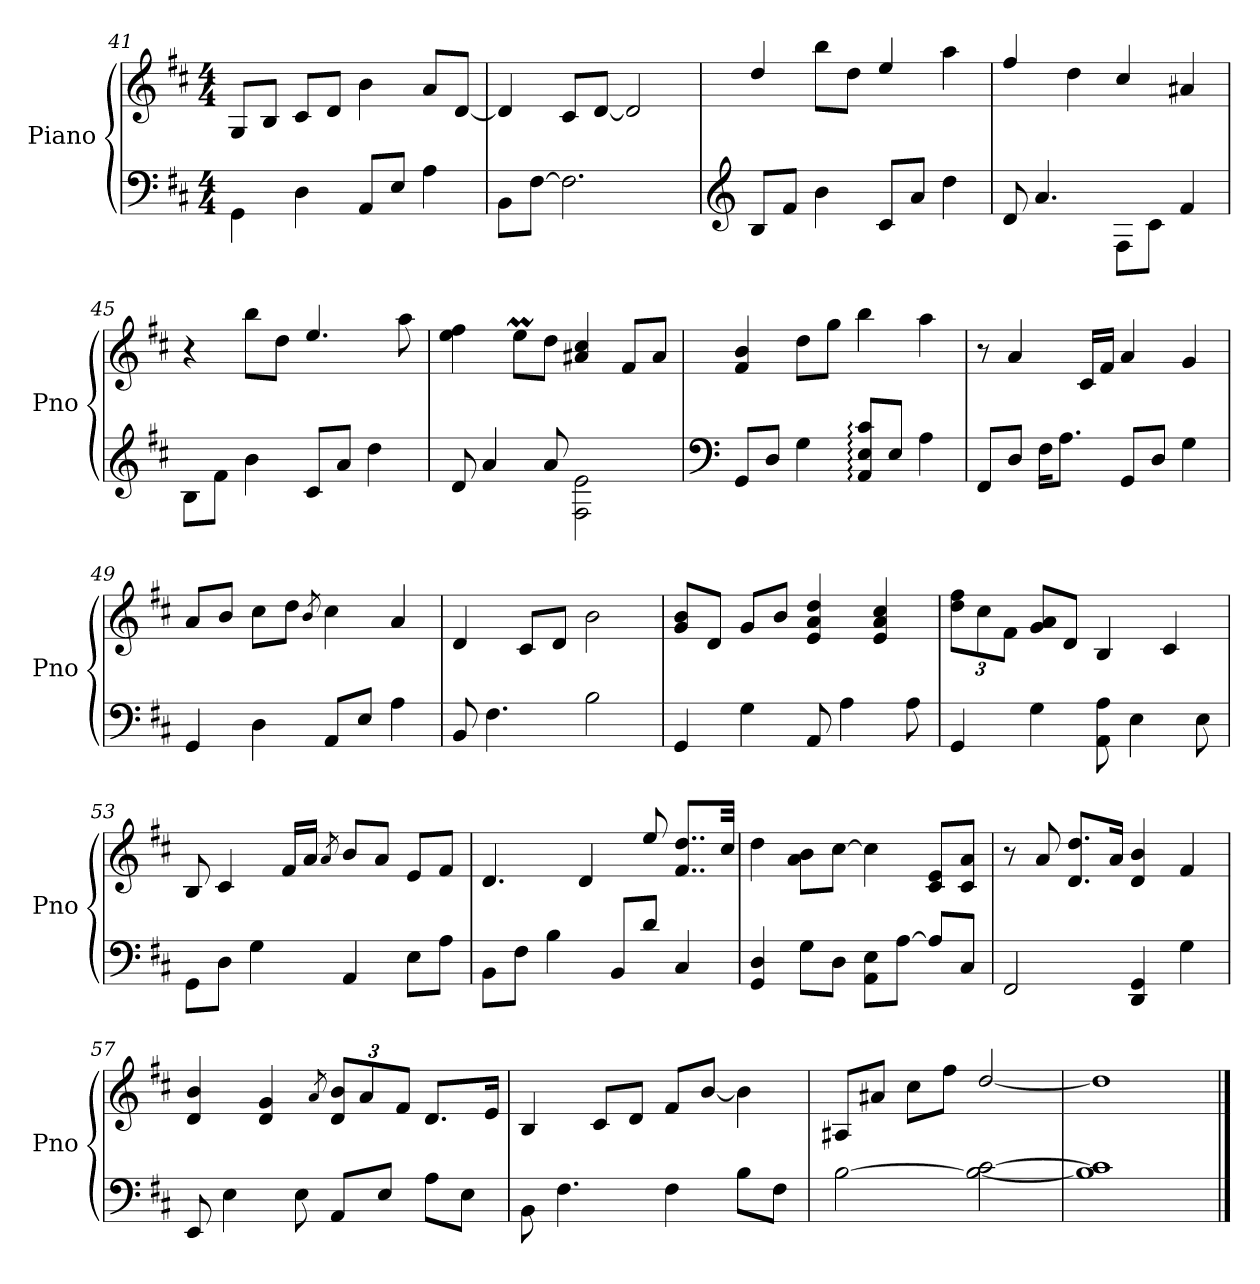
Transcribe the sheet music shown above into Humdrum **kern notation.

**kern	**kern
*part1	*part1
*staff2	*staff1
*I"Piano	*
*I'Pno	*
*clefF4	*clefG2
*k[f#c#]	*k[f#c#]
*M4/4	*M4/4
=41	=41
4GG\	8GL
.	8BJ
4D\	8c#/L
.	8d/J
8AA/L	4b\
8E/J	.
4A\	8a/L
.	[8d/J
=42	=42
8BB\L	4d/]
[8F#\J	.
2.F#\]	8c#/L
.	[8d/J
.	2d/]
=43	=43
*clefG2	*
8BL	4dd/
8f#J	.
4b	8bb\L
.	8dd\J
8c#L	4ee/
8aJ	.
4dd	4aa\
=44	=44
8d	4ff#/
4.a	.
.	4dd
8F#\L	4cc#/
8c#J	.
4f#	4a#X/
=45	=45
8B\L	4r
8f#J	.
4b	8bb\L
.	8dd\J
8c#L	4.ee/
8aJ	.
4dd	.
.	8aa\
=46	=46
8d	4ee\ 4ff#\
4a	.
.	8eeML
8a	8dd\J
2F#\ 2e	4a#X/ 4cc#/
.	8f#/L
.	8a#/J
=47	=47
*clefF4	*
8GG/L	4f#/ 4b/
8D/J	.
4G\	8dd\L
.	8gg\J
8AA/: 8c#: 8E:L	4bb\
8E/J	.
4A\	4aa\
=48	=48
8FF#/L	8r
8DJ	4a
16F#\KL	.
8.A\J	.
.	16c#/LL
.	16f#/JJ
8GG/L	4a/
8D/J	.
4G\	4g/
=49	=49
4GG/	8a/L
.	8b/J
4D\	8cc#\L
.	8dd\J
.	8qb
8AA/L	4cc#\
8E/J	.
4A\	4a/
=50	=50
8BB/	4d/
4.F#\	.
.	8c#/L
.	8d/J
2B\	2b\
=51	=51
4GG/	8g/ 8b/L
.	8d/J
4G\	8g/L
.	8b/J
8AA/	4e/ 4a/ 4dd/
4A\	.
.	4e/ 4a/ 4cc#/
8A\	.
=52	=52
4GG/	12ff# 12ddL
.	12cc#
.	12f#J
4G\	8g 8aL
.	8dJ
8AA\ 8A\	4B
4E\	.
.	4c#/
8E\	.
=53	=53
8GG\L	8B
8D\J	4c#/
4G\	.
.	16f#/LL
.	16a/JJ
.	8qa
4AA/	8b/L
.	8a/J
8E\L	8e/L
8A\J	8f#/J
=54	=54
8BB\L	4.d/
8F#\J	.
4B\	.
.	4d/
8BB/L	.
8dJ	8ee/
4C#/	8..f#/ 8..dd/L
.	32cc#Jkk
=55	=55
4GG/ 4D/	4dd\
8G\L	8a\ 8b\L
8D\J	[8cc#\J
8AA\ 8E\L	4cc#]
[8A\J	.
8AL]	8c#/ 8e/L
8C#/J	8c#/ 8a/J
=56	=56
2FF#/	8r
.	8a/
.	8.d/ 8.dd/L
.	16a/Jk
4DD/ 4GG/	4d/ 4b/
4G\	4f#/
=57	=57
8EE/	4d/ 4b/
4E\	.
.	4d/ 4g/
8E\	.
.	8qa
8AA/L	12b 12dL
.	12a
8E/J	.
.	12f#J
8A\L	8.dL
8E\J	.
.	16eJk
=58	=58
8BB\	4B
4.F#\	.
.	8c#/L
.	8d/J
4F#\	8f#/L
.	[8b/J
8B\L	4b]
8F#\J	.
=59	=59
[2B	8A#XL
.	8a#X/J
.	8cc#\L
.	8ff#\J
2B_ [2c#	[2dd/
=60	=60
1c#] 1B]	1dd]
==	==
*-	*-
